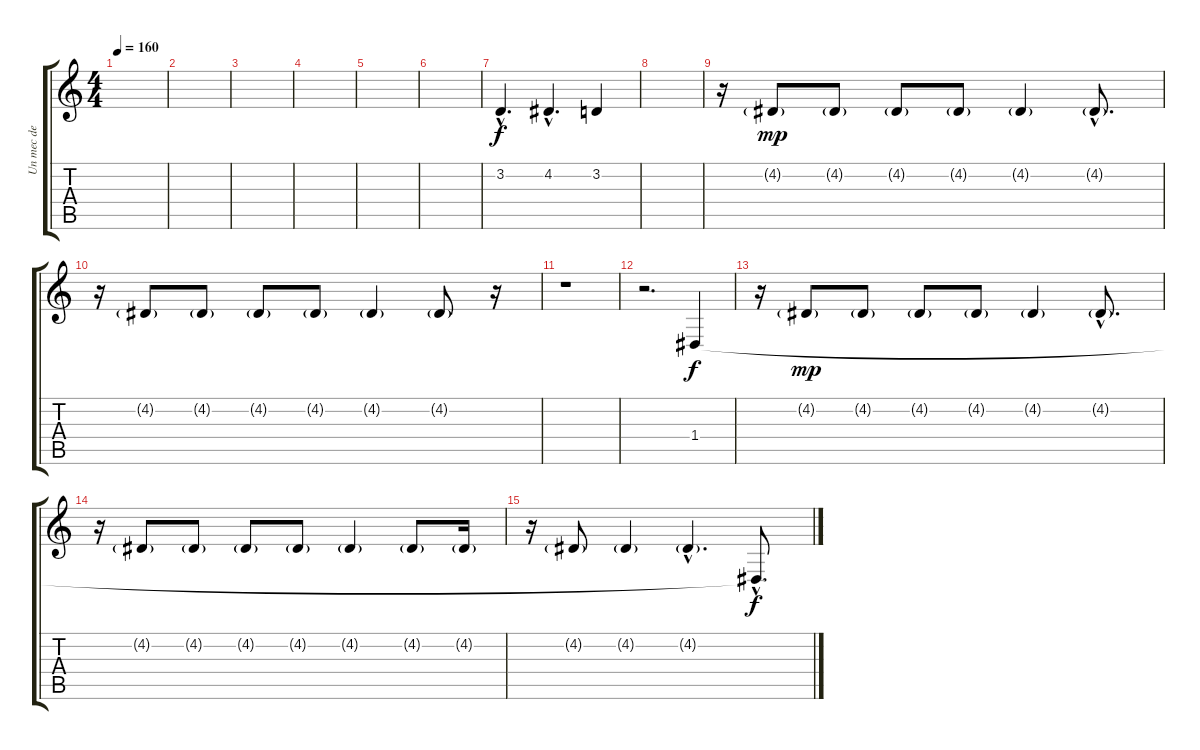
\track ("Un mec de G.C" "Un mec de ") {instrument lead2sawtooth}
\staff {score tabs}
\tuning (E4 B3 G3 D3 A2 E2) {hide}
\ts (4 4)
\tempo 160
\clef g2
\ks c
|
|
|
|
|
|
3.2{hac}.4{d} 4.2{hac}.4{d} 3.2.4 |
|
r.16 4.2{g}.8{dy mp} 4.2{g}.8 4.2{g}.8 4.2{g}.8 4.2{g}.4 4.2{g hac}.8{d} |
r.16 4.2{g}.8 4.2{g}.8 4.2{g}.8 4.2{g}.8 4.2{g}.4 4.2{g}.8 r.16 |
r.1 |
r.2{d} 1.4.4{dy f} |
r.16 4.2{g}.8{dy mp} 4.2{g}.8 4.2{g}.8 4.2{g}.8 4.2{g}.4 4.2{g hac}.8{d} |
r.16 4.2{g}.8 4.2{g}.8 4.2{g}.8 4.2{g}.8 4.2{g}.4 4.2{g}.8 4.2{g}.16 |
r.16 4.2{g}.8 4.2{g}.4 4.2{g hac}.4{d} 1.4{hac t}.8{d dy f}
